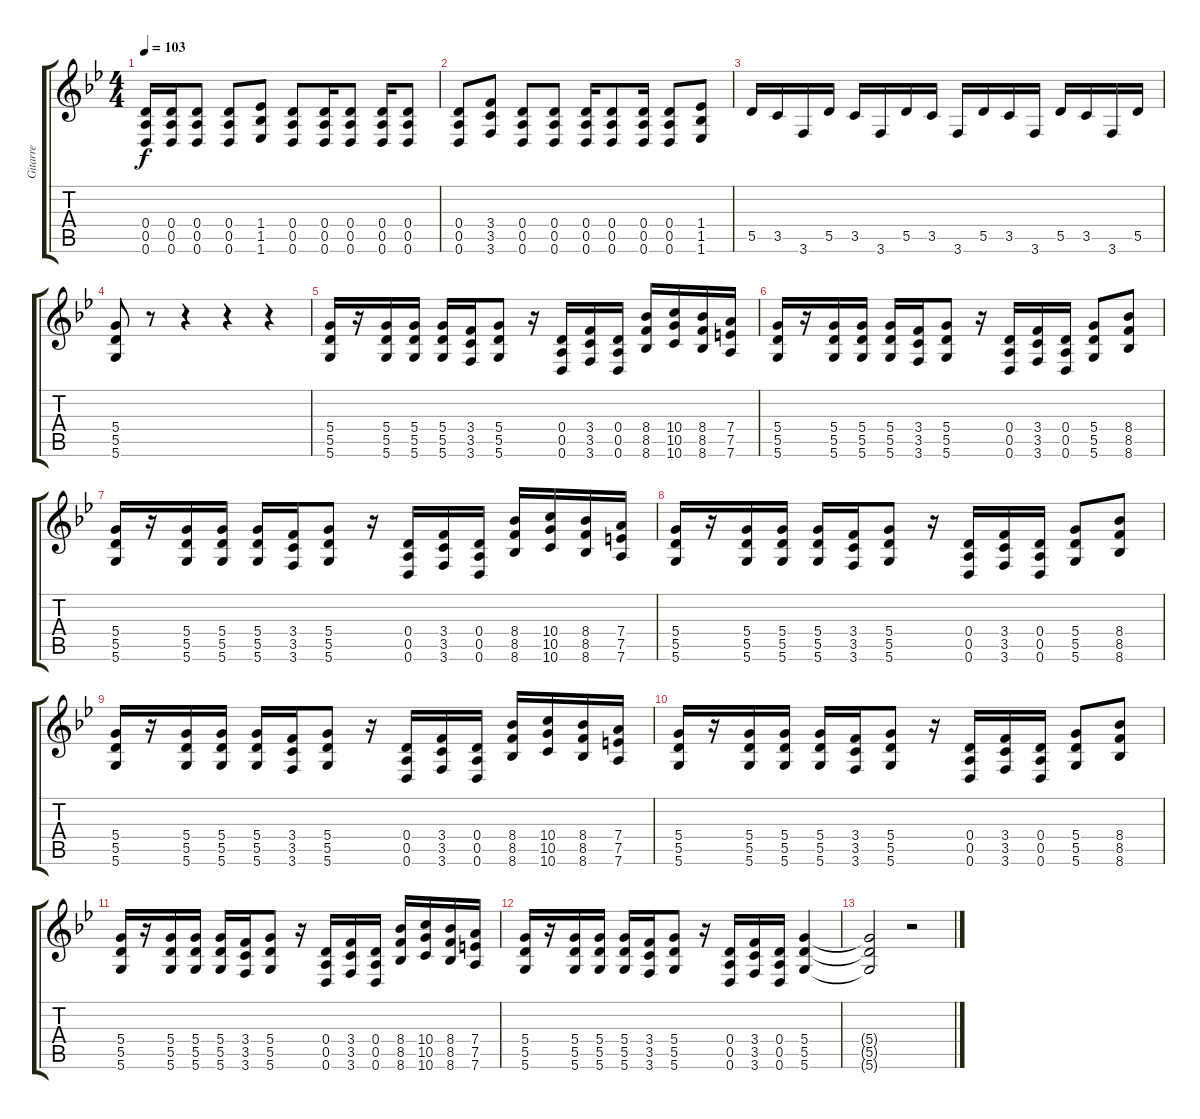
\track ("Gitarre" "Gitarre") {instrument distortionguitar}
\staff {score tabs}
\tuning (E4 B3 G3 D3 A2 D2) {hide}
\ts (4 4)
\tempo 103
\clef g2
\ks bb
(0.4{t} 0.5{t} 0.6{t}).16{dy f} (0.4 0.5 0.6).16 (0.4 0.5 0.6).8 (0.4 0.5 0.6).8 (1.4 1.5 1.6).8 (0.4 0.5 0.6).8 (0.4 0.5 0.6).16 (0.4 0.5 0.6).8 (0.4 0.5 0.6).16 (0.4 0.5 0.6).8 |
(0.4 0.5 0.6).8 (3.4 3.5 3.6).8 (0.4 0.5 0.6).8 (0.4 0.5 0.6).8 (0.4 0.5 0.6).16 (0.4 0.5 0.6).8 (0.4 0.5 0.6).16 (0.4 0.5 0.6).8 (1.4 1.5 1.6).8 |
5.5.16 3.5.16 3.6.16 5.5.16 3.5.16 3.6.16 5.5.16 3.5.16 3.6.16 5.5.16 3.5.16 3.6.16 5.5.16 3.5.16 3.6.16 5.5.16 |
(5.4 5.5 5.6).8 r.8 r.4 r.4 r.4 |
(5.4 5.5 5.6).16 r.16 (5.4 5.5 5.6).16 (5.4 5.5 5.6).16 (5.4 5.5 5.6).16 (3.4 3.5 3.6).16 (5.4 5.5 5.6).8 r.16 (0.4 0.5 0.6).16 (3.4 3.5 3.6).16 (0.4 0.5 0.6).16 (8.4 8.5 8.6).16 (10.4 10.5 10.6).16 (8.4 8.5 8.6).16 (7.4 7.5 7.6).16 |
(5.4 5.5 5.6).16 r.16 (5.4 5.5 5.6).16 (5.4 5.5 5.6).16 (5.4 5.5 5.6).16 (3.4 3.5 3.6).16 (5.4 5.5 5.6).8 r.16 (0.4 0.5 0.6).16 (3.4 3.5 3.6).16 (0.4 0.5 0.6).16 (5.4 5.5 5.6).8 (8.4 8.5 8.6).8 |
(5.4 5.5 5.6).16 r.16 (5.4 5.5 5.6).16 (5.4 5.5 5.6).16 (5.4 5.5 5.6).16 (3.4 3.5 3.6).16 (5.4 5.5 5.6).8 r.16 (0.4 0.5 0.6).16 (3.4 3.5 3.6).16 (0.4 0.5 0.6).16 (8.4 8.5 8.6).16 (10.4 10.5 10.6).16 (8.4 8.5 8.6).16 (7.4 7.5 7.6).16 |
(5.4 5.5 5.6).16 r.16 (5.4 5.5 5.6).16 (5.4 5.5 5.6).16 (5.4 5.5 5.6).16 (3.4 3.5 3.6).16 (5.4 5.5 5.6).8 r.16 (0.4 0.5 0.6).16 (3.4 3.5 3.6).16 (0.4 0.5 0.6).16 (5.4 5.5 5.6).8 (8.4 8.5 8.6).8 |
(5.4 5.5 5.6).16 r.16 (5.4 5.5 5.6).16 (5.4 5.5 5.6).16 (5.4 5.5 5.6).16 (3.4 3.5 3.6).16 (5.4 5.5 5.6).8 r.16 (0.4 0.5 0.6).16 (3.4 3.5 3.6).16 (0.4 0.5 0.6).16 (8.4 8.5 8.6).16 (10.4 10.5 10.6).16 (8.4 8.5 8.6).16 (7.4 7.5 7.6).16 |
(5.4 5.5 5.6).16 r.16 (5.4 5.5 5.6).16 (5.4 5.5 5.6).16 (5.4 5.5 5.6).16 (3.4 3.5 3.6).16 (5.4 5.5 5.6).8 r.16 (0.4 0.5 0.6).16 (3.4 3.5 3.6).16 (0.4 0.5 0.6).16 (5.4 5.5 5.6).8 (8.4 8.5 8.6).8 |
(5.4 5.5 5.6).16 r.16 (5.4 5.5 5.6).16 (5.4 5.5 5.6).16 (5.4 5.5 5.6).16 (3.4 3.5 3.6).16 (5.4 5.5 5.6).8 r.16 (0.4 0.5 0.6).16 (3.4 3.5 3.6).16 (0.4 0.5 0.6).16 (8.4 8.5 8.6).16 (10.4 10.5 10.6).16 (8.4 8.5 8.6).16 (7.4 7.5 7.6).16 |
(5.4 5.5 5.6).16 r.16 (5.4 5.5 5.6).16 (5.4 5.5 5.6).16 (5.4 5.5 5.6).16 (3.4 3.5 3.6).16 (5.4 5.5 5.6).8 r.16 (0.4 0.5 0.6).16 (3.4 3.5 3.6).16 (0.4 0.5 0.6).16 (5.4 5.5 5.6).4 |
(5.4{t} 5.5{t} 5.6{t}).2 r.2
